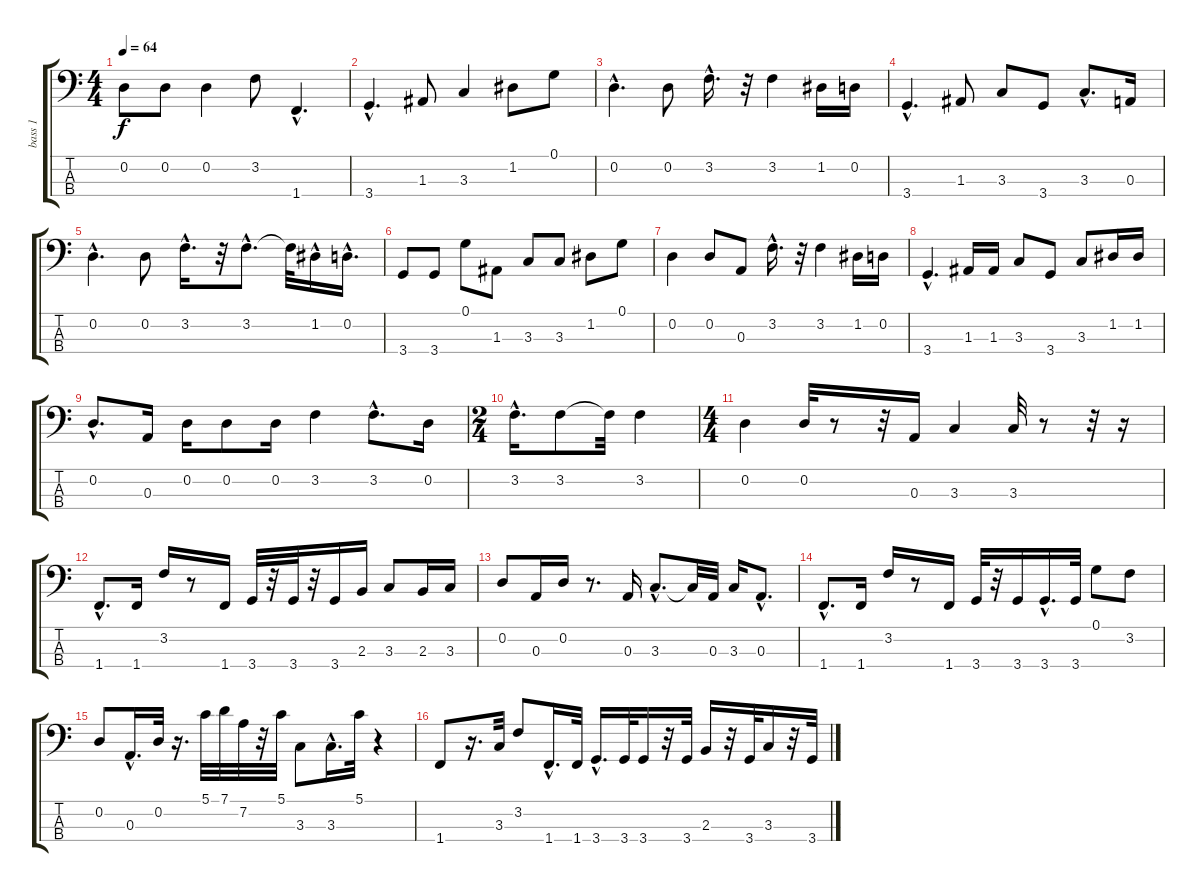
\track ("bass 1" "bass 1") {instrument fretlessbass}
\staff {score tabs}
\tuning (G2 D2 A1 E1) {hide}
\ts (4 4)
\tempo 64
\clef f4
\ks c
0.2.8{dy f} 0.2.8 0.2.4 3.2.8 1.4{hac}.4{d} |
3.4{hac}.4{d} 1.3.8 3.3.4 1.2.8 0.1.8 |
0.2{hac}.4{d} 0.2.8 3.2{hac}.16{d} r.32 3.2.4 1.2.16 0.2.16 |
3.4{hac}.4{d} 1.3.8 3.3.8 3.4.8 3.3{hac}.8{d} 0.3.16 |
0.2{hac}.4{d} 0.2.8 3.2{hac}.16{d} r.32 3.2{hac}.8{d} 3.2{t}.32 1.2{hac}.16 0.2{hac}.16{d} |
3.4.8 3.4.8 0.1.8 1.3.8 3.3.8 3.3.8 1.2.8 0.1.8 |
0.2.4 0.2.8 0.3.8 3.2{hac}.16{d} r.32 3.2.4 1.2.16 0.2.16 |
3.4{hac}.4{d} 1.3.16 1.3.16 3.3.8 3.4.8 3.3.8 1.2.16 1.2.16 |
0.2{hac}.8{d} 0.3.16 0.2.16 0.2.8 0.2.16 3.2.4 3.2{hac}.8{d} 0.2.16 |
\ts (2 4)
3.2{hac}.16{d} 3.2.8 3.2{t}.32 3.2.4 |
\ts (4 4)
0.2.4 0.2.32 r.8 r.32 0.3.16 3.3.4 3.3.32 r.8 r.32 r.16 |
1.4{hac}.8{d} 1.4.16 3.2.16 r.8 1.4.16 3.4.32 r.32 3.4.32 r.32 3.4.16 2.3.16 3.3.8 2.3.16 3.3.16 |
0.2.8 0.3.16 0.2.16 r.8{d} 0.3.16 3.3{hac}.8{d} 3.3{t}.32 0.3.32 3.3.16 0.3{hac}.8{d} |
1.4{hac}.8{d} 1.4.16 3.2.16 r.8 1.4.16 3.4.32 r.32 3.4.16 3.4{hac}.16{d} 3.4.32 0.1.8 3.2.8 |
0.2.8 0.3{hac}.16{d} 0.2.32 r.16{d} 5.1.32 7.1.32 7.2.32 r.32 5.1.32 3.3.8 3.3{hac}.16{d} 5.1.32 r.4 |
1.4.8 r.16{d} 3.3.32 3.2.8 1.4{hac}.16{d} 1.4.32 3.4{hac}.16{d} 3.4.32 3.4.16 r.32 3.4.32 2.3.16 r.32 3.4.32 3.3.16 r.32 3.4.32
